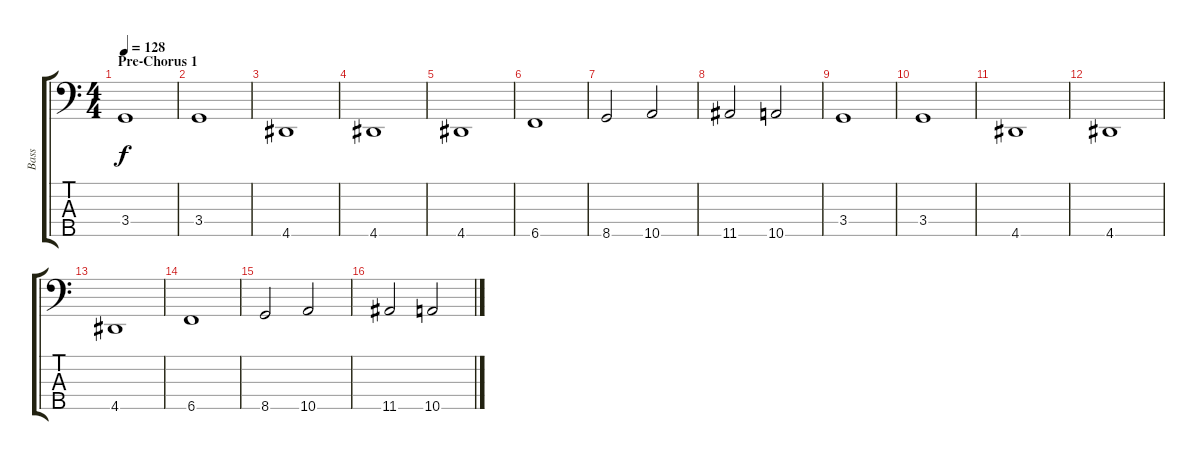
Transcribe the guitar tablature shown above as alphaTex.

\track ("Bass" "Bass") {instrument electricbasspick}
\staff {score tabs}
\tuning (G2 D2 A1 E1 B0) {hide}
\ts (4 4)
\section ("" "Pre-Chorus 1")
\tempo 128
\clef f4
\ks c
3.4.1{dy f} |
3.4.1 |
4.5.1 |
4.5.1 |
4.5.1 |
6.5.1 |
8.5.2 10.5.2 |
11.5.2 10.5.2 |
3.4.1 |
3.4.1 |
4.5.1 |
4.5.1 |
4.5.1 |
6.5.1 |
8.5.2 10.5.2 |
11.5.2 10.5.2
